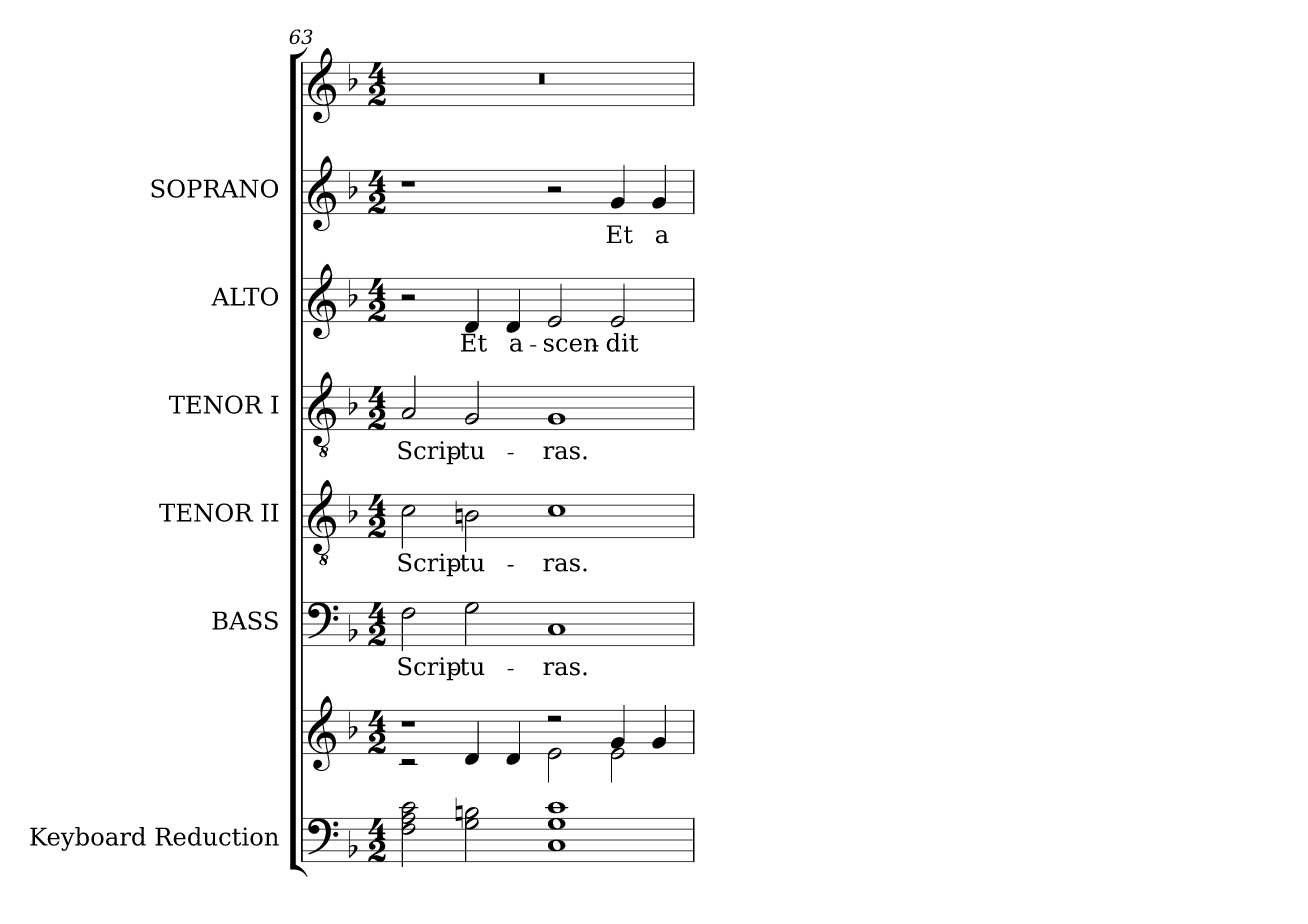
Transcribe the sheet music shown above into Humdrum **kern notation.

**kern	**kern	**kern	**text	**kern	**text	**kern	**text	**kern	**text	**kern	**text	**kern
*part7	*part7	*part6	*part6	*part5	*part5	*part4	*part4	*part3	*part3	*part2	*part2	*part1
*staff8	*staff7	*staff6	*staff6	*staff5	*staff5	*staff4	*staff4	*staff3	*staff3	*staff2	*staff2	*staff1
*I"Keyboard Reduction	*	*I"BASS	*	*I"TENOR II	*	*I"TENOR I	*	*I"ALTO	*	*I"SOPRANO	*	*
*I'Reduc.	*	*I'B.	*	*I'T. II	*	*I'T. I	*	*I'A.	*	*I'S.	*	*
!!LO:PB:g=z
*clefF4	*clefG2	*clefF4	*	*clefGv2	*	*clefGv2	*	*clefG2	*	*clefG2	*	*clefG2
*	*	*	*	*ITrd7c12	*	*ITrd7c12	*	*	*	*	*	*
*k[b-]	*k[b-]	*k[b-]	*	*k[b-]	*	*k[b-]	*	*k[b-]	*	*k[b-]	*	*k[b-]
*F:	*F:	*F:	*	*F:	*	*F:	*	*F:	*	*F:	*	*F:
*M4/2	*M4/2	*M4/2	*	*M4/2	*	*M4/2	*	*M4/2	*	*M4/2	*	*M4/2
=63	=63	=63	=63	=63	=63	=63	=63	=63	=63	=63	=63	=63
*	*^	*	*	*	*	*	*	*	*	*	*	*
!	!	!	!	!LO:LY:b:color=#000000	!	!	!	!	!	!	!	!	!
!	!	!	!	!	!	!LO:LY:b:color=#000000	!	!	!	!	!	!	!
!	!	!	!	!	!	!	!	!LO:LY:b:color=#000000	!	!	!	!	!LO:N:vis=1
2Fi\ 2Ai 2ci	1r	2r	2Fi\	Scrip-	2Ci\	Scrip-	2AAi/	Scrip-	2r	.	1r	.	0r
!	!	!	!	!LO:LY:b:color=#000000	!	!	!	!	!	!	!	!	!
!	!	!	!	!	!	!LO:LY:b:color=#000000	!	!	!	!	!	!	!
!	!	!	!	!	!	!	!	!LO:LY:b:color=#000000	!	!	!	!	!
!	!	!	!	!	!	!	!	!	!	!LO:LY:b:color=#000000	!	!	!
2Gi\ 2Bni	.	4di/	2Gi\	-tu-	2BBni\	-tu-	2GGi/	-tu-	4di/	Et	.	.	.
!	!	!	!	!	!	!	!	!	!	!LO:LY:b:color=#000000	!	!	!
.	.	4di/	.	.	.	.	.	.	4di/	a-	.	.	.
!	!	!	!	!LO:LY:b:color=#000000	!	!	!	!	!	!	!	!	!
!	!	!	!	!	!	!LO:LY:b:color=#000000	!	!	!	!	!	!	!
!	!	!	!	!	!	!	!	!LO:LY:b:color=#000000	!	!	!	!	!
!	!	!	!	!	!	!	!	!	!	!LO:LY:b:color=#000000	!	!	!
1Ci 1Gi 1ci	2r	2ei\	1Ci	-ras.	1Ci	-ras.	1GGi	-ras.	2ei/	-scen-	2r	.	.
!	!	!	!	!	!	!	!	!	!	!LO:LY:b:color=#000000	!	!	!
!	!	!	!	!	!	!	!	!	!	!	!	!LO:LY:b:color=#000000	!
.	4gi/	2ei\	.	.	.	.	.	.	2ei/	-dit	4gi/	Et	.
!	!	!	!	!	!	!	!	!	!	!	!	!LO:LY:b:color=#000000	!
.	4gi/	.	.	.	.	.	.	.	.	.	4gi/	a-	.
*	*v	*v	*	*	*	*	*	*	*	*	*	*	*
=	=	=	=	=	=	=	=	=	=	=	=	=
*-	*-	*-	*-	*-	*-	*-	*-	*-	*-	*-	*-	*-
